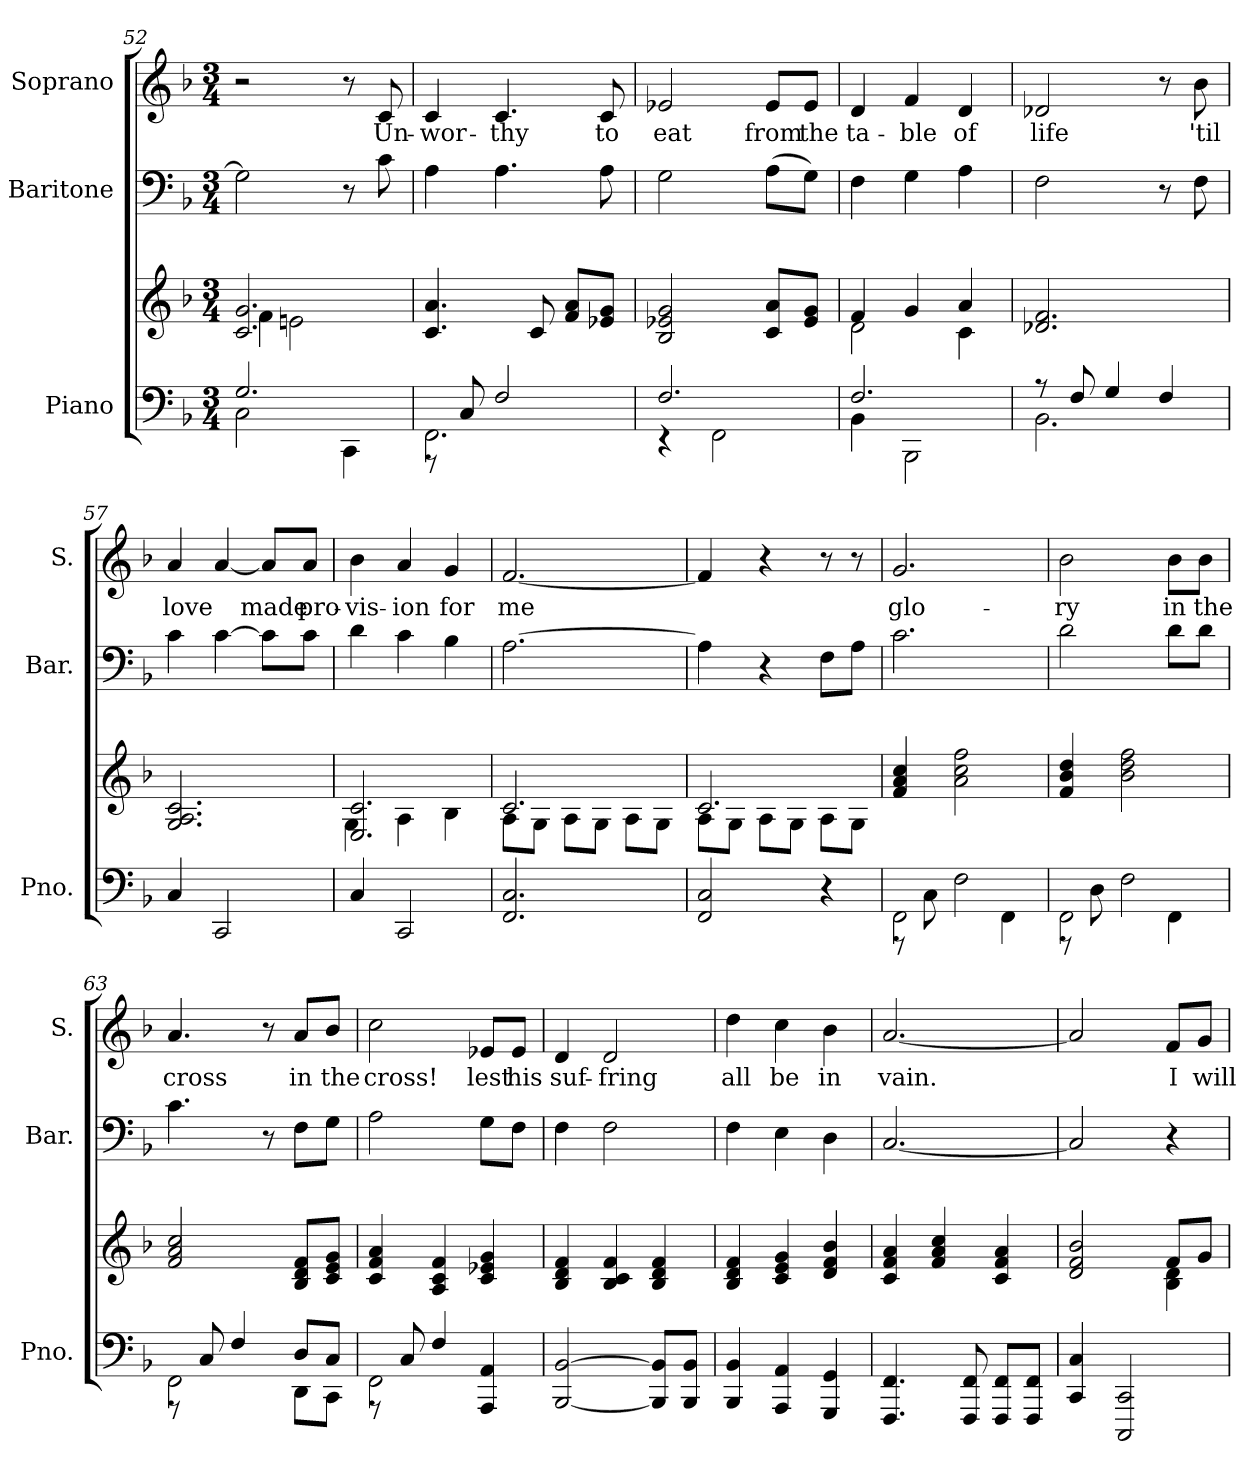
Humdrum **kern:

**kern	**kern	**kern	**kern	**text
*part3	*part3	*part2	*part1	*part1
*staff4	*staff3	*staff2	*staff1	*staff1
*I"Piano	*	*I"Baritone	*I"Soprano	*
*I'Pno.	*	*I'Bar.	*I'S.	*
*clefF4	*clefG2	*clefF4	*clefG2	*
*k[b-]	*k[b-]	*k[b-]	*k[b-]	*
*F:	*F:	*F:	*F:	*
*M3/4	*M3/4	*M3/4	*M3/4	*
=52	=52	=52	=52	=52
*^	*^	*	*	*
2C\	2.G/	2.c/ 2.g/	4f\	2G\]	2r	.
.	.	.	2eni\	.	.	.
4CC\	.	.	.	8r	8r	.
.	.	.	.	8c\	8c/	Un-
*	*	*v	*v	*	*	*
=53	=53	=53	=53	=53	=53
2.FF\	8r	4.c/ 4.a/	4A\	4c/	-wor-
.	8C/	.	.	.	.
.	2F/	.	4.A\	4.c/	-thy
.	.	8c/	.	.	.
.	.	8f/ 8a/L	.	.	.
.	.	8e-X/ 8g/J	8A\	8c/	to
!!LO:PB:g=z
=54	=54	=54	=54	=54	=54
4rEE	2.F/	2B-/ 2e-X/ 2g/	2G\	2e-X/	eat
2FF\	.	.	.	.	.
.	.	8c/ 8a/L	(8A\L	8e-/L	from
.	.	8e-/ 8g/J	8G\J)	8e-/J	the
=55	=55	=55	=55	=55	=55
*	*	*^	*	*	*
2.F/	4BB-\	4f/	2d\	4F\	4d/	ta-
.	2BBB-\	4g/	.	4G\	4f/	-ble
.	.	4a/	4c\	4A\	4d/	of
*	*	*v	*v	*	*	*
=56	=56	=56	=56	=56	=56
8r	2.BB-\	2.d-X/ 2.f/	2F\	2d-X/	life
8F/	.	.	.	.	.
4G/	.	.	.	.	.
4F/	.	.	8r	8r	.
.	.	.	8F\	8b-\	'til
*v	*v	*	*	*	*
=57	=57	=57	=57	=57
4C/	2.G/ 2.A/ 2.c/	4c\	4a/	love
2CC/	.	[4c\	[4a/	.
.	.	8c\L]	8a/L]	made
.	.	8c\J	8a/J	pro-
=58	=58	=58	=58	=58
*	*^	*	*	*
4C/	2.E/ 2.c/	4G\	4d\	4b-\	-vis-
2CC/	.	4A\	4c\	4a/	-ion
.	.	4B-\	4B-\	4g/	for
=59	=59	=59	=59	=59	=59
2.FF/ 2.C/	2.c/	8A\L	[2.A\	[2.f/	me
.	.	8G\J	.	.	.
.	.	8A\L	.	.	.
.	.	8G\J	.	.	.
.	.	8A\L	.	.	.
.	.	8G\J	.	.	.
!!LO:LB:g=z
=60	=60	=60	=60	=60	=60
2FF/ 2C/	2.c/	8A\L	4A\]	4f/]	.
.	.	8G\J	.	.	.
.	.	8A\L	4r	4r	.
.	.	8G\J	.	.	.
4r	.	8A\L	8F\L	8r	.
.	.	8G\J	8A\J	8r	.
*	*v	*v	*	*	*
=61	=61	=61	=61	=61
*^	*	*	*	*
2FF\	8r	4f/ 4a/ 4cc/	2.c\	2.g/	glo-
.	8C\	.	.	.	.
.	2F\	2a\ 2cc\ 2ff\	.	.	.
4FF\	.	.	.	.	.
=62	=62	=62	=62	=62	=62
2FF\	8r	4f/ 4b-/ 4dd/	2d\	2b-\	-ry
.	8D\	.	.	.	.
.	2F\	2b-\ 2dd\ 2ff\	.	.	.
4FF\	.	.	8d\L	8b-\L	in
.	.	.	8d\J	8b-\J	the
=63	=63	=63	=63	=63	=63
2FF\	8r	2f/ 2a/ 2cc/	4.c\	4.a/	cross
.	8C/	.	.	.	.
.	4F/	.	.	.	.
.	.	.	8r	8r	.
8DD\L	8D/L	8B-/ 8d/ 8f/L	8F\L	8a/L	in
8CC\J	8C/J	8c/ 8e/ 8g/J	8G\J	8b-/J	the
=64	=64	=64	=64	=64	=64
2FF\	8r	4c/ 4f/ 4a/	2A\	2cc\	cross!
.	8C/	.	.	.	.
.	4F/	4A/ 4c/ 4f/	.	.	.
4AAA/ 4AA/	4ryy	4c/ 4e-X/ 4g/	8G\L	8e-X/L	lest
.	.	.	8F\J	8e-/J	his
*v	*v	*	*	*	*
!!LO:LB:g=z
=65	=65	=65	=65	=65
[2BBB-/ [2BB-/	4B-/ 4d/ 4f/	4F\	4d/	suf-
.	4B-/ 4c/ 4f/	2F\	2d/	-fring
8BBB-/] 8BB-/]L	4B-/ 4d/ 4f/	.	.	.
8BBB-/ 8BB-/J	.	.	.	.
=66	=66	=66	=66	=66
4BBB-/ 4BB-/	4B-/ 4d/ 4f/	4F\	4dd\	all
4AAA/ 4AA/	4c/ 4e/ 4g/	4E\	4cc\	be
4GGG/ 4GG/	4d/ 4f/ 4b-/	4D\	4b-\	in
=67	=67	=67	=67	=67
4.FFF/ 4.FF/	4c/ 4f/ 4a/	[2.C/	[2.a/	vain.
.	4f/ 4a/ 4cc/	.	.	.
8FFF/ 8FF/	.	.	.	.
8FFF/ 8FF/L	4c/ 4f/ 4a/	.	.	.
8FFF/ 8FF/J	.	.	.	.
=68	=68	=68	=68	=68
*	*^	*	*	*
4CC/ 4C/	2d/ 2f/ 2b-/	2ryy	2C/]	2a/]	.
2CCC/ 2CC/	.	.	.	.	.
.	8f/L	4B-\ 4d\	4r	8f/L	I
.	8g/J	.	.	8g/J	will
*	*v	*v	*	*	*
=	=	=	=	=
*-	*-	*-	*-	*-
